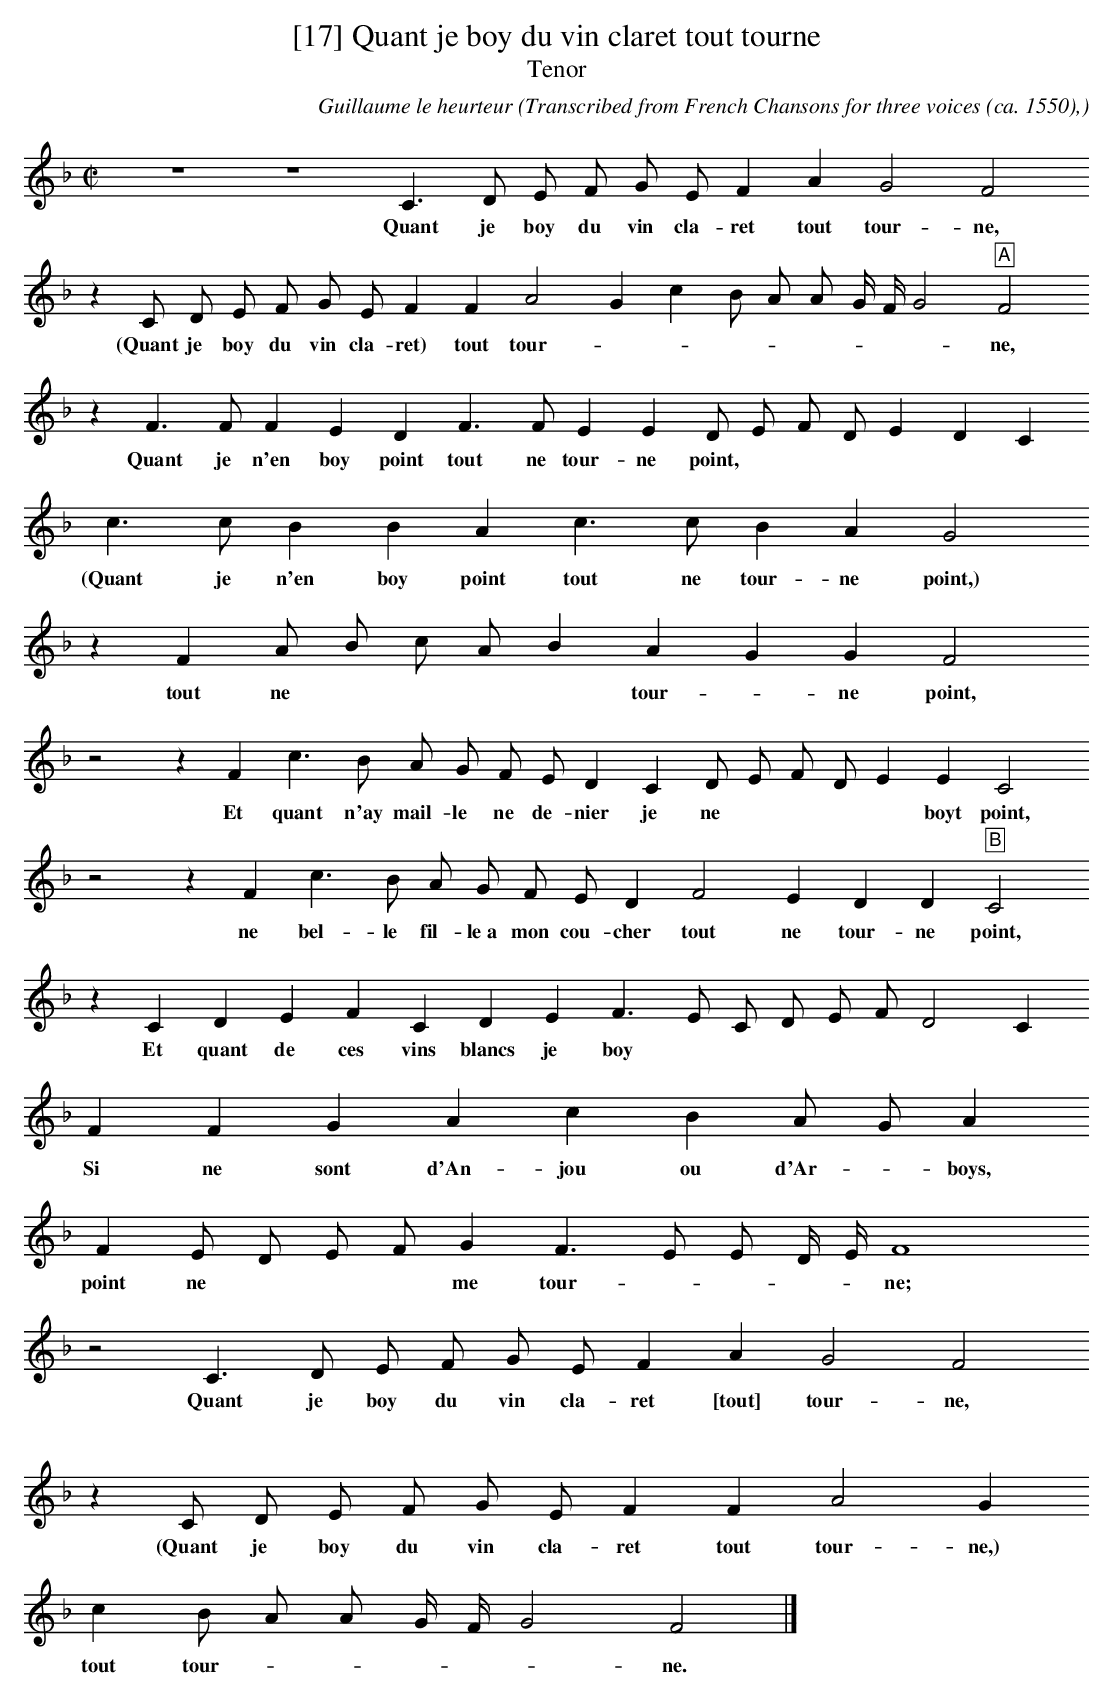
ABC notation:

X:1
T:[17] Quant je boy du vin claret tout tourne
T:Tenor
O: Transcribed from French Chansons for three voices (ca. 1550),
O: Part I: Three-Part Chansons Printed by Gardane (1541),
O: Edited by Courtney S. Adams, A-R Editions, Inc. Madison, Wisconsin
C: Guillaume le heurteur
M:C|
L:1/4
K:F
z4 z4 C > D E/ F/ G/ E/ F A G2 F2
w:Quant je boy du vin cla- ret tout tour-  ne,
z C/ D/ E/ F/ G/ E/ F F A2 G c B/ A/ A/ G// F// G2 "A"F2
w:(Quant je boy du vin cla- ret)  tout tour- * * * * * * * *  ne,
z F > F F E D F > F E E D/ E/ F/ D/ E D C
w:Quant je n'en boy point tout ne tour- ne point, * * * * * *
c > c B B A c > c B A G2
w:(Quant je n'en boy point tout ne tour- ne point,)
z F A/ B/ c/ A/ B A G G F2
w:tout ne * * * * tour- * ne point,
z2 z F c > B A/ G/ F/ E/ D C D/ E/ F/ D/ E E C2
w:Et quant n'ay mail- le ne de- nier je ne  * * * * boyt  point,
z2 z F c > B A/ G/ F/ E/ D F2 E D D "B"C2
w:ne bel- le fil- le~a mon cou- cher tout ne tour- ne point,
z C D E F C D E F > E C/ D/ E/ F/ D2 C
w:Et quant de ces vins blancs je boy * * * * * * *
F F G A c B A/ G/ A
w:Si ne sont d'An- jou ou d'Ar- * boys,
F E/ D/ E/ F/ G F > E E/ D// E// F4
w:point ne * * *  me tour- * * * * ne;
z2 C > D E/ F/ G/ E/ F A G2 F2
w:Quant je boy du vin cla- ret [tout] tour-  ne,
z C/ D/ E/ F/ G/ E/ F F A2 G
w:(Quant je boy du vin cla- ret tout tour- ne,)
c B/ A/ A/ G// F// G2 F2 |]
w:tout tour- * * * * * ne.
